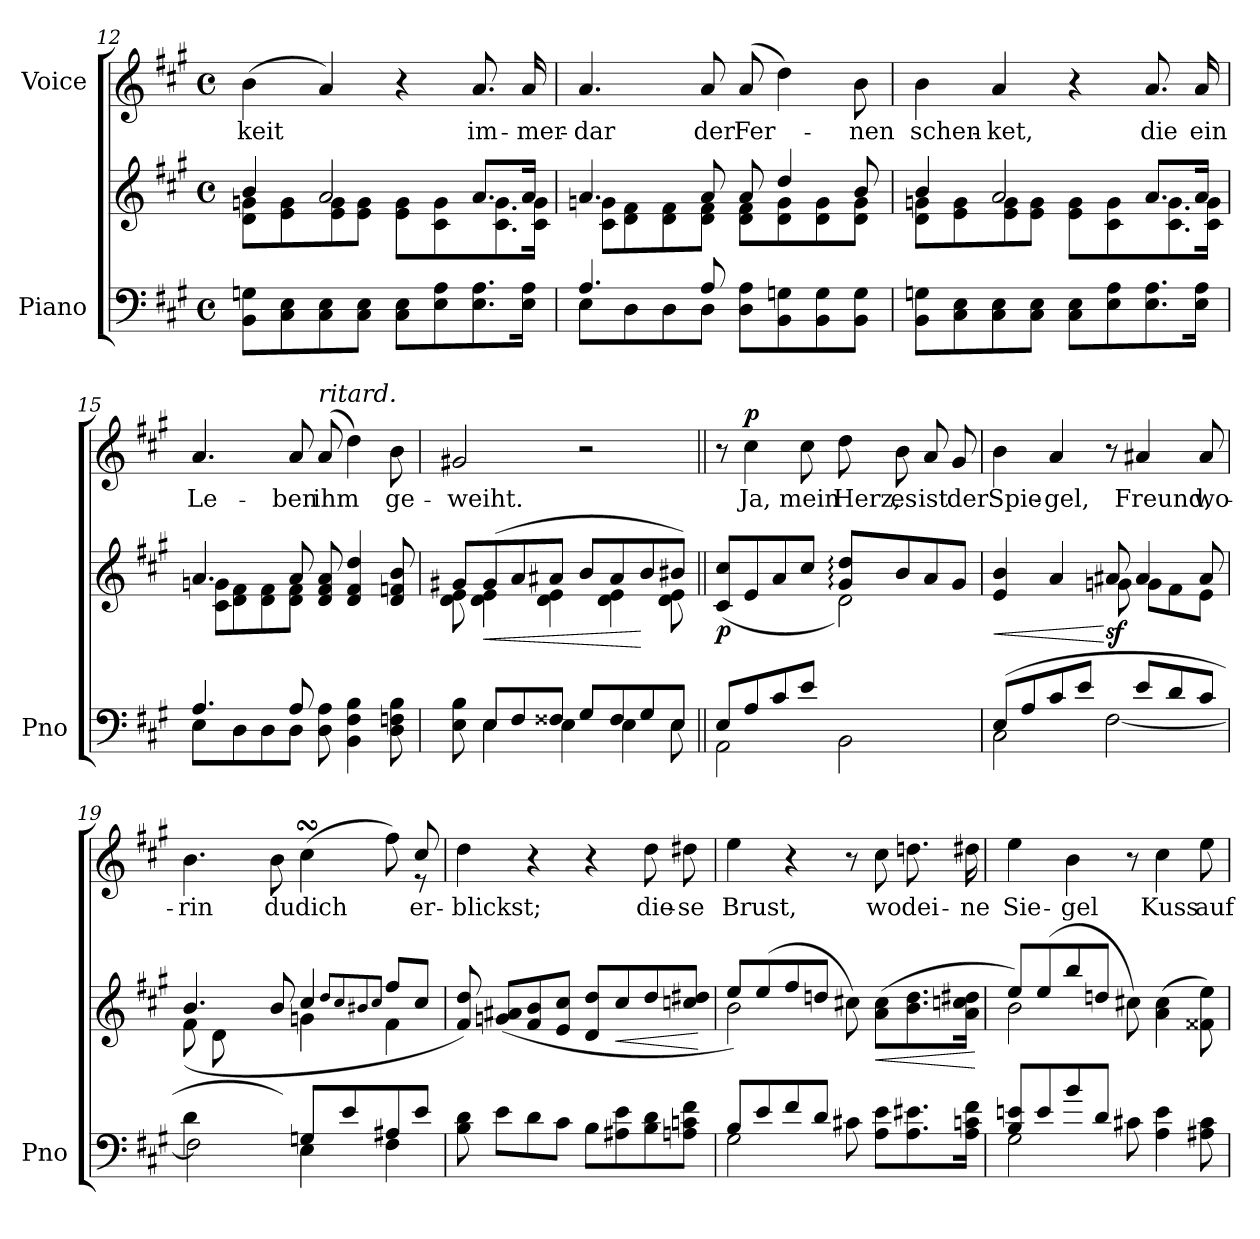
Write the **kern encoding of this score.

**kern	**kern	**dynam	**kern	**text	**dynam
*part2	*part2	*part2	*part1	*part1	*part1
*staff3	*staff2	*staff2/3	*staff1	*staff1	*staff1
*I"Piano	*	*	*I"Voice	*	*
*I'Pno	*	*	*	*	*
*clefF4	*clefG2	*	*clefG2	*	*
*k[f#c#g#]	*k[f#c#g#]	*	*k[f#c#g#]	*	*
*M4/4	*M4/4	*	*M4/4	*	*
*met(c)	*met(c)	*	*met(c)	*	*
=12	=12	=12	=12	=12	=12
*	*^	*	*	*	*
!	!	!	!	!	!LO:LY:b	!
8BB\ 8Gn\L	4b/	8d\ 8gn\L	.	(>4b\	-keit	.
8C#\ 8E\	.	8e\ 8g\	.	.	.	.
8C#\ 8E\	2a/	8e\ 8g\	.	4a/)	.	.
8C#\ 8E\J	.	8e\ 8g\J	.	.	.	.
8C#\ 8E\L	.	8e\ 8g\L	.	4r	.	.
8E\ 8A\	.	8c#\ 8g\	.	.	.	.
!	!	!	!	!	!LO:LY:b	!
8.E\ 8.A\	8.a/L	8.c#\ 8.g\	.	8.a/	im-	.
!	!	!	!	!	!LO:LY:b	!
16E\ 16A\Jk	16a/Jk	16c#\ 16g\Jk	.	16a/	-mer-	.
!!LO:PB:g=z
=13	=13	=13	=13	=13	=13	=13
*^	*	*	*	*	*	*
!	!	!	!	!	!	!LO:LY:b	!
4.A/	8E\L	4.a/	8c#\ 8gn\L	.	4.a/	-dar	.
.	8D\	.	8d\ 8f#\	.	.	.	.
.	8D\	.	8d\ 8f#\	.	.	.	.
!	!	!	!	!	!	!LO:LY:b	!
8A/	8D\J	8a/	8d\ 8f#\J	.	8a/	der	.
!	!	!	!	!	!	!LO:LY:b	!
8D\ 8A\L	2ryy	8a/	8d\ 8f#\L	.	(>8a/	Fer-	.
8BB\ 8Gn\	.	4dd/	8d\ 8g\	.	4dd\)	.	.
8BB\ 8G\	.	.	8d\ 8g\	.	.	.	.
!	!	!	!	!	!	!LO:LY:b	!
8BB\ 8G\J	.	8b/	8d\ 8g\J	.	8b\	-nen	.
*v	*v	*	*	*	*	*	*
=14	=14	=14	=14	=14	=14	=14
!	!	!	!	!	!LO:LY:b	!
8BB\ 8Gn\L	4b/	8d\ 8gn\L	.	4b\	schen-	.
8C#\ 8E\	.	8e\ 8g\	.	.	.	.
!	!	!	!	!	!LO:LY:b	!
8C#\ 8E\	2a/	8e\ 8g\	.	4a/	-ket,	.
8C#\ 8E\J	.	8e\ 8g\J	.	.	.	.
8C#\ 8E\L	.	8e\ 8g\L	.	4r	.	.
8E\ 8A\	.	8c#\ 8g\	.	.	.	.
!	!	!	!	!	!LO:LY:b	!
8.E\ 8.A\	8.a/L	8.c#\ 8.g\	.	8.a/	die	.
!	!	!	!	!	!LO:LY:b	!
16E\ 16A\Jk	16a/Jk	16c#\ 16g\Jk	.	16a/	ein	.
=15	=15	=15	=15	=15	=15	=15
*^	*	*	*	*	*	*
!	!	!	!	!	!	!LO:LY:b	!
4.A/	8E\L	4.a/	8c#\ 8gn\L	.	4.a/	Le-	.
.	8D\	.	8d\ 8f#\	.	.	.	.
.	8D\	.	8d\ 8f#\	.	.	.	.
!	!	!	!	!	!	!LO:LY:b	!
8A/	8D\J	8a/	8d\ 8f#\J	.	8a/	-ben	.
!	!	!	!	!	!LO:TX:a:i:t=ritard.	!	!
!	!	!	!	!	!	!LO:LY:b	!
8D\ 8A\	2ryy	8d/ 8f#/ 8a/	2ryy	.	(>8a/	ihm	.
4BB\ 4F#\ 4B\	.	4d/ 4f#/ 4dd/	.	.	4dd\)	.	.
!	!	!	!	!	!	!LO:LY:b	!
8D\ 8Fn\ 8B\	.	8d/ 8fn/ 8b/	.	.	8b\	ge-	.
=16	=16	=16	=16	=16	=16	=16	=16
!	!	!	!	!	!	!LO:LY:b	!
8E\ 8B\	8ryy	8g#X/L	8d\ 8e\	.	2g#X/	-weiht.	.
!	!	!	!	!LO:HP:b	!	!	!
8E/L	4E\	(>8g#/	4d\ 4e\	<	.	.	.
8F#/	.	8a/	.	.	.	.	.
8F##X/J	4E\	8a#X/J	4d\ 4e\	.	.	.	.
8G#/L	.	8b/L	.	.	2r	.	.
8F##/	4E\	8a#/	4d\ 4e\	.	.	.	.
8G#/	.	8b/	.	[	.	.	.
8E/J	8E\	8b#X/J)	8d\ 8e\	.	.	.	.
!!LO:LB:g=z
=17||	=17||	=17||	=17||	=17||	=17||	=17||	=17||
!	!	!	!	!LO:DY:b	!	!	!
(<8E/L	2AA\	(>8c#/ 8cc#/L	2ryy	p	8r	.	.
!	!	!	!	!	!	!LO:LY:b	!LO:DY:a
8A/	.	8e/	.	.	4cc#\	Ja,	p
8c#/	.	8a/	.	.	.	.	.
!	!	!	!	!	!	!LO:LY:b	!
8e/J	.	8cc#/J	.	.	8cc#\	mein	.
!	!	!	!	!	!	!LO:LY:b	!
2ryy	2BB\	8g#/: 8dd/:L	2d\)	.	8dd\	Herz,	.
!	!	!	!	!	!	!LO:LY:b	!
.	.	8b/	.	.	8b\	es	.
!	!	!	!	!	!	!LO:LY:b	!
.	.	8a/	.	.	8a/	ist	.
!	!	!	!	!	!	!LO:LY:b	!
.	.	8g#/J)	.	.	8g#/	der	.
=18	=18	=18	=18	=18	=18	=18	=18
!	!	!	!	!LO:HP:b	!	!LO:LY:b	!
(>8E/L	2C#\	4e/ 4b/	2ryy	<	4b\	Spie-	.
8A/	.	.	.	.	.	.	.
!	!	!	!	!	!	!LO:LY:b	!
8c#/	.	4a/	.	.	4a/	-gel,	.
8e/J	.	.	.	.	.	.	.
!	!	!	!	!LO:DY:n=1:b	!	!	!
8ryy	[2F#\	8a#X/	(8gn\	[ sf	8r	.	.
!	!	!	!	!	!	!LO:LY:b	!
8e/L	.	4a#/	8g\L	.	4a#X/	Freund,	.
8d/	.	.	8f#\	.	.	.	.
!	!	!	!	!	!	!LO:LY:b	!
8c#/J	.	8a#/	8e\J	.	8a#/	wo-	.
=19	=19	=19	=19	=19	=19	=19	=19
*	*^	*	*	*	*	*	*
!	!	!	!	!	!	!	!LO:LY:b	!
*	*	*	*	*	*	*^	*	*
4ryy	4d\	2F#\]	4.b/	(>8f#\L	.	4.b\	2.ryy	-rin	.
.	.	.	.	8d\	.	.	.	.	.
8B/	4ryy	.	.	4ryy	.	.	.	.	.
!	!	!	!	!	!	!	!	!LO:LY:b	!
8F#/J)	.	.	8b/	.	.	8b\	.	du	.
!	!	!	!	!	!	!	!	!LO:LY:b	!
2ryy	8Gn/L	4E\	4cc#/	4gn\	.	(>4cc#sSsS\	.	-dich	.
.	8e/	.	.	.	.	.	.	.	.
.	.	.	8qdd/L	.	.	.	8qdd\Lyy	.	.
.	.	.	8qcc#/	.	.	.	8qcc#\yy	.	.
.	.	.	8qb#X/	.	.	.	8qb#X\yy	.	.
.	.	.	8qcc#/J	.	.	.	8qcc#\Jyy	.	.
.	8A#X/	4F#\	8ff#/L	4f#\	.	8ff#\)	8ff#\yy	.	.
!	!	!	!	!	!	!	!	!LO:LY:b	!
.	8e/J	.	8cc#/J	.	.	8cc#/	8r	er-	.
*	*v	*v	*	*	*	*	*	*	*
*	*	*v	*v	*	*	*	*	*
=20	=20	=20	=20	=20	=20	=20	=20
!	!	!	!	!	!	!LO:LY:b	!
*v	*v	*	*	*v	*v	*	*
8B\ 8d\	8f#/ 8dd/)	.	4dd\	-blickst;	.
8e\L	(>8gn/ 8a#X/L	.	.	.	.
8d\	8f#/ 8b/	.	4r	.	.
8c#\J	8e/ 8cc#/J	.	.	.	.
8B\L	8d/ 8dd/L	.	4r	.	.
!	!	!LO:HP:b	!	!	!
8A#X\ 8e\	8cc#/	<	.	.	.
!	!	!	!	!LO:LY:b	!
8B\ 8d\	8dd/	.	8dd\	die-	.
!	!	!	!	!LO:LY:b	!
8An\ 8cn\ 8f#\J	8ccn/ 8dd#X/J	.	8dd#X\	-se	.
.	.	[	.	.	.
!!LO:LB:g=z
=21	=21	=21	=21	=21	=21
*^	*^	*	*	*	*
!	!	!	!	!	!	!LO:LY:b	!
8B/L	2G#\	8ee/L)	2b\	.	4ee\	Brust,	.
8e/	.	(>8ee/	.	.	.	.	.
8f#/	.	8ff#/	.	.	4r	.	.
8d/J	.	8ddn/J	.	.	.	.	.
8c#X\	2ryy	8cc#X\)	2ryy	.	8r	.	.
!	!	!	!	!LO:HP:b	!	!LO:LY:b	!
8A\ 8e\L	.	(>8a\ 8cc#\L	.	<	8cc#\	wo	.
!	!	!	!	!	!	!LO:LY:b	!
8.A\ 8.e#X\	.	8.b\ 8.dd\	.	.	8.ddn\	dei-	.
!	!	!	!	!	!	!LO:LY:b	!
16A\ 16cn\ 16f#\Jk	.	16a\ 16ccn\ 16dd#X\Jk	.	.	16dd#X\	-ne	.
*v	*v	*	*	*	*	*	*
*	*v	*v	*	*	*	*
.	.	[	.	.	.
=22	=22	=22	=22	=22	=22
*^	*^	*	*	*	*
!	!	!	!	!	!	!LO:LY:b	!
8B/ 8en/L	2G#\	8ee/L)	2b\	.	4ee\	Sie-	.
8e/	.	(>8ee/	.	.	.	.	.
!	!	!	!	!	!	!LO:LY:b	!
8b/	.	8bb/	.	.	4b\	-gel	.
8d/J	.	8ddn/J	.	.	.	.	.
8c#X\	2ryy	8cc#X\)	2ryy	.	8r	.	.
!	!	!	!	!	!	!LO:LY:b	!
4A\ 4e\	.	(>4a\ 4cc#\	.	.	4cc#\	Kuss	.
!	!	!	!	!	!	!LO:LY:b	!
8A#X\ 8c#\	.	8f##X\ 8ee\)	.	.	8ee\	auf	.
*v	*v	*	*	*	*	*	*
*	*v	*v	*	*	*	*
=	=	=	=	=	=
*-	*-	*-	*-	*-	*-
